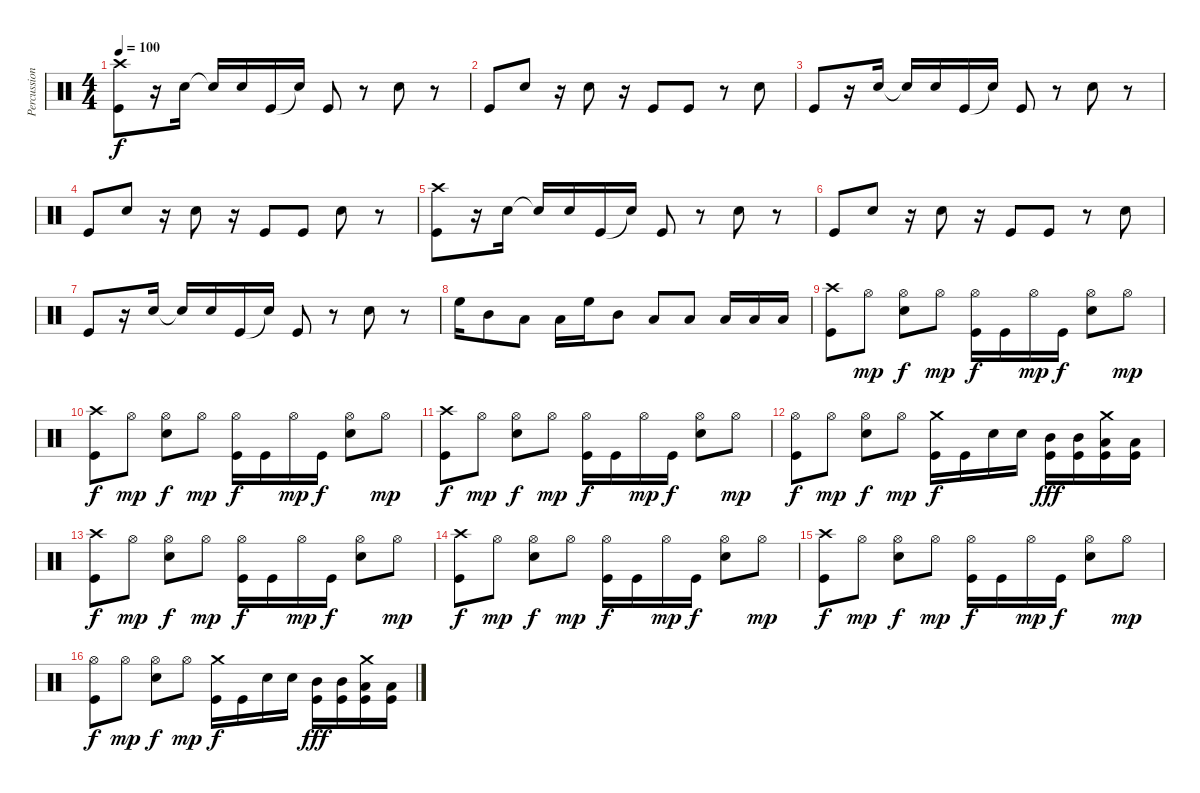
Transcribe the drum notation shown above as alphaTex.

\track ("Percussion" "Percussion") {instrument percussion}
\staff {score}
\articulation defaults
\ts (4 4)
\tempo 100
\clef neutral
\ks c
("Crash high (hit)" "Kick (hit)").8{dy f} r.16 "Electric Snare (hit)".16 "Snare (hit)"{t}.16 "Electric Snare (hit)".16 "Kick (hit)".16 "Snare (hit)"{t}.16 "Kick (hit)".8 r.8 "Electric Snare (hit)".8 r.8 |
"Kick (hit)".8 "Electric Snare (hit)".8 r.16 "Electric Snare (hit)".8 r.16 "Kick (hit)".8 "Kick (hit)".8 r.8 "Electric Snare (hit)".8 |
"Kick (hit)".8 r.16 "Electric Snare (hit)".16 "Snare (hit)"{t}.16 "Electric Snare (hit)".16 "Kick (hit)".16 "Snare (hit)"{t}.16 "Kick (hit)".8 r.8 "Electric Snare (hit)".8 r.8 |
"Kick (hit)".8 "Electric Snare (hit)".8 r.16 "Electric Snare (hit)".8 r.16 "Kick (hit)".8 "Kick (hit)".8 "Electric Snare (hit)".8 r.8 |
("Crash high (hit)" "Kick (hit)").8 r.16 "Electric Snare (hit)".16 "Snare (hit)"{t}.16 "Electric Snare (hit)".16 "Kick (hit)".16 "Snare (hit)"{t}.16 "Kick (hit)".8 r.8 "Electric Snare (hit)".8 r.8 |
"Kick (hit)".8 "Electric Snare (hit)".8 r.16 "Electric Snare (hit)".8 r.16 "Kick (hit)".8 "Kick (hit)".8 r.8 "Electric Snare (hit)".8 |
"Kick (hit)".8 r.16 "Electric Snare (hit)".16 "Snare (hit)"{t}.16 "Electric Snare (hit)".16 "Kick (hit)".16 "Snare (hit)"{t}.16 "Kick (hit)".8 r.8 "Electric Snare (hit)".8 r.8 |
"High Floor Tom (hit)".16 "Mid Tom (hit)".8 "Low Tom (hit)".8 "Low Tom (hit)".16 "High Floor Tom (hit)".16 "Mid Tom (hit)".8 "Low Tom (hit)".8 "Low Tom (hit)".8 "Low Floor Tom (hit)".16 "Low Floor Tom (hit)".16 "Low Floor Tom (hit)".16 |
("Crash high (hit)" "Kick (hit)").8 "Hi-Hat (open)".8{dy mp} ("Hi-Hat (open)" "Electric Snare (hit)").8{dy f} "Hi-Hat (open)".8{dy mp} ("Hi-Hat (open)" "Kick (hit)").16{dy f} "Kick (hit)".16 "Hi-Hat (open)".16{dy mp} "Kick (hit)".16{dy f} ("Hi-Hat (open)" "Electric Snare (hit)").8 "Hi-Hat (open)".8{dy mp} |
("Crash high (hit)" "Kick (hit)").8{dy f} "Hi-Hat (open)".8{dy mp} ("Hi-Hat (open)" "Electric Snare (hit)").8{dy f} "Hi-Hat (open)".8{dy mp} ("Hi-Hat (open)" "Kick (hit)").16{dy f} "Kick (hit)".16 "Hi-Hat (open)".16{dy mp} "Kick (hit)".16{dy f} ("Hi-Hat (open)" "Electric Snare (hit)").8 "Hi-Hat (open)".8{dy mp} |
("Crash high (hit)" "Kick (hit)").8{dy f} "Hi-Hat (open)".8{dy mp} ("Hi-Hat (open)" "Electric Snare (hit)").8{dy f} "Hi-Hat (open)".8{dy mp} ("Hi-Hat (open)" "Kick (hit)").16{dy f} "Kick (hit)".16 "Hi-Hat (open)".16{dy mp} "Kick (hit)".16{dy f} ("Hi-Hat (open)" "Electric Snare (hit)").8 "Hi-Hat (open)".8{dy mp} |
("Hi-Hat (open)" "Kick (hit)").8{dy f} "Hi-Hat (open)".8{dy mp} ("Hi-Hat (open)" "Electric Snare (hit)").8{dy f} "Hi-Hat (open)".8{dy mp} ("Crash medium (hit)" "Kick (hit)").16{dy f} "Kick (hit)".16 "Electric Snare (hit)".16 "Electric Snare (hit)".16 ("Mid Tom (hit)" "Kick (hit)").16{dy fff} ("Mid Tom (hit)" "Kick (hit)").16 ("Crash medium (hit)" "Low Tom (hit)" "Kick (hit)").16 ("Low Tom (hit)" "Kick (hit)").16 |
("Crash high (hit)" "Kick (hit)").8{dy f} "Hi-Hat (open)".8{dy mp} ("Hi-Hat (open)" "Electric Snare (hit)").8{dy f} "Hi-Hat (open)".8{dy mp} ("Hi-Hat (open)" "Kick (hit)").16{dy f} "Kick (hit)".16 "Hi-Hat (open)".16{dy mp} "Kick (hit)".16{dy f} ("Hi-Hat (open)" "Electric Snare (hit)").8 "Hi-Hat (open)".8{dy mp} |
("Crash high (hit)" "Kick (hit)").8{dy f} "Hi-Hat (open)".8{dy mp} ("Hi-Hat (open)" "Electric Snare (hit)").8{dy f} "Hi-Hat (open)".8{dy mp} ("Hi-Hat (open)" "Kick (hit)").16{dy f} "Kick (hit)".16 "Hi-Hat (open)".16{dy mp} "Kick (hit)".16{dy f} ("Hi-Hat (open)" "Electric Snare (hit)").8 "Hi-Hat (open)".8{dy mp} |
("Crash high (hit)" "Kick (hit)").8{dy f} "Hi-Hat (open)".8{dy mp} ("Hi-Hat (open)" "Electric Snare (hit)").8{dy f} "Hi-Hat (open)".8{dy mp} ("Hi-Hat (open)" "Kick (hit)").16{dy f} "Kick (hit)".16 "Hi-Hat (open)".16{dy mp} "Kick (hit)".16{dy f} ("Hi-Hat (open)" "Electric Snare (hit)").8 "Hi-Hat (open)".8{dy mp} |
("Hi-Hat (open)" "Kick (hit)").8{dy f} "Hi-Hat (open)".8{dy mp} ("Hi-Hat (open)" "Electric Snare (hit)").8{dy f} "Hi-Hat (open)".8{dy mp} ("Crash medium (hit)" "Kick (hit)").16{dy f} "Kick (hit)".16 "Electric Snare (hit)".16 "Electric Snare (hit)".16 ("Mid Tom (hit)" "Kick (hit)").16{dy fff} ("Mid Tom (hit)" "Kick (hit)").16 ("Crash medium (hit)" "Low Tom (hit)" "Kick (hit)").16 ("Low Tom (hit)" "Kick (hit)").16
